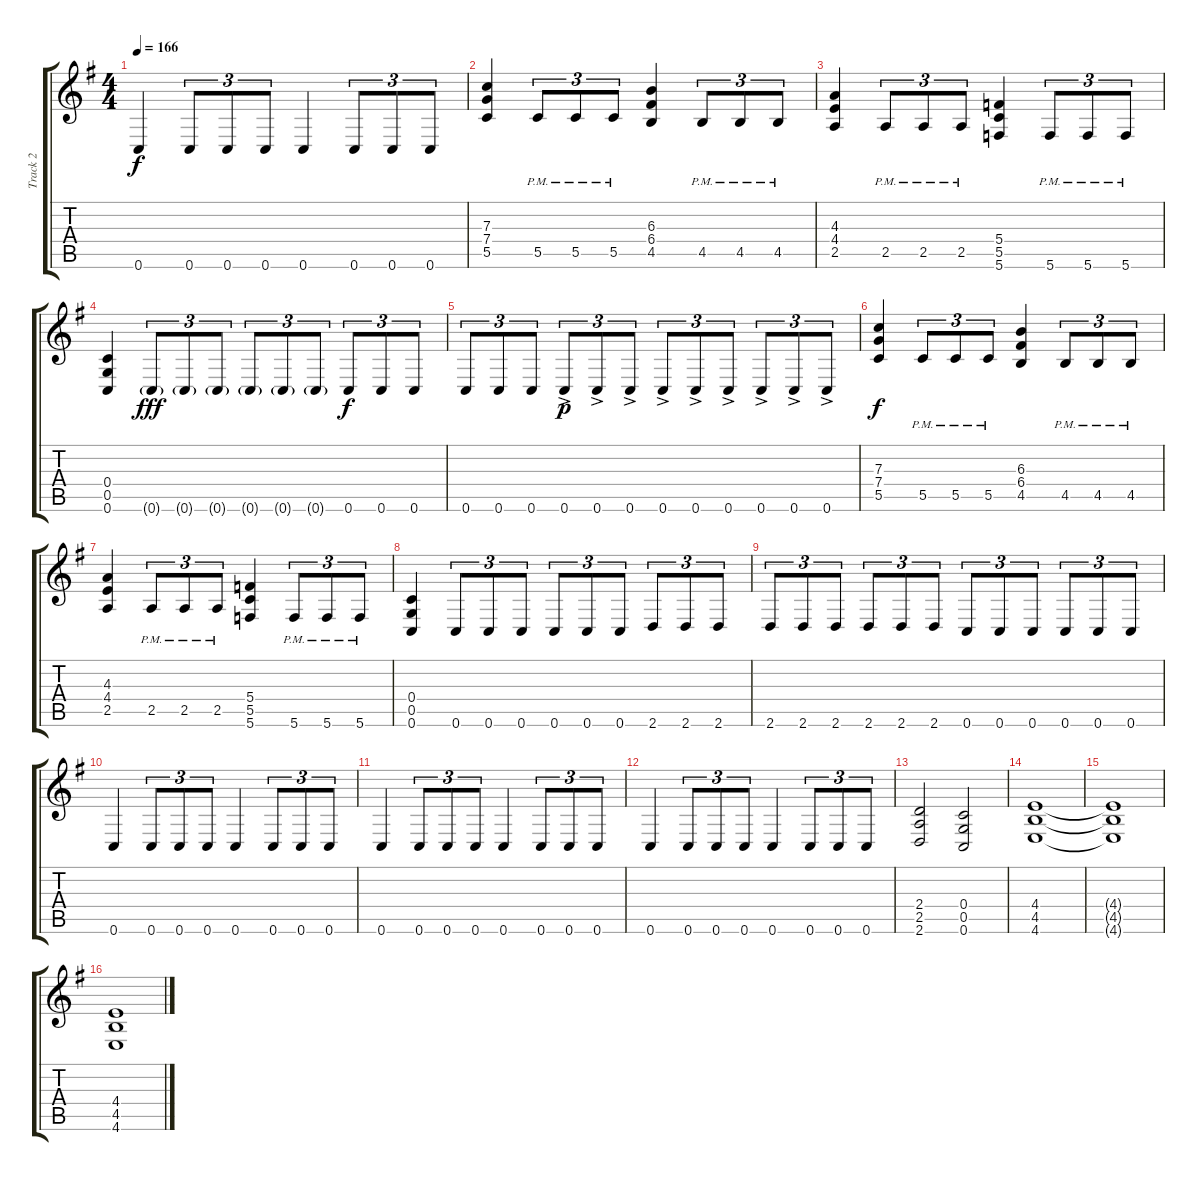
\track ("Track 2" "Track 2") {instrument distortionguitar}
\staff {score tabs}
\tuning (D4 A3 F3 C3 G2 C2) {hide}
\ts (4 4)
\tempo 166
\clef g2
\ks g
0.6.4{dy f} 0.6.8{tu (3 2)} 0.6.8{tu (3 2)} 0.6.8{tu (3 2)} 0.6.4 0.6.8{tu (3 2)} 0.6.8{tu (3 2)} 0.6.8{tu (3 2)} |
(7.3 7.4 5.5).4 5.5{pm}.8{tu (3 2)} 5.5{pm}.8{tu (3 2)} 5.5{pm}.8{tu (3 2)} (6.3 6.4 4.5).4 4.5{pm}.8{tu (3 2)} 4.5{pm}.8{tu (3 2)} 4.5{pm}.8{tu (3 2)} |
(4.3 4.4 2.5).4 2.5{pm}.8{tu (3 2)} 2.5{pm}.8{tu (3 2)} 2.5{pm}.8{tu (3 2)} (5.4 5.5 5.6).4 5.6{pm}.8{tu (3 2)} 5.6{pm}.8{tu (3 2)} 5.6{pm}.8{tu (3 2)} |
(0.4 0.5 0.6).4 0.6{g}.8{tu (3 2) dy fff} 0.6{g}.8{tu (3 2)} 0.6{g}.8{tu (3 2)} 0.6{g}.8{tu (3 2)} 0.6{g}.8{tu (3 2)} 0.6{g}.8{tu (3 2)} 0.6.8{tu (3 2) dy f} 0.6.8{tu (3 2)} 0.6.8{tu (3 2)} |
0.6.8{tu (3 2)} 0.6.8{tu (3 2)} 0.6.8{tu (3 2)} 0.6{ac}.8{tu (3 2) dy p} 0.6{ac}.8{tu (3 2)} 0.6{ac}.8{tu (3 2)} 0.6{ac}.8{tu (3 2)} 0.6{ac}.8{tu (3 2)} 0.6{ac}.8{tu (3 2)} 0.6{ac}.8{tu (3 2)} 0.6{ac}.8{tu (3 2)} 0.6{ac}.8{tu (3 2)} |
(7.3 7.4 5.5).4{dy f} 5.5{pm}.8{tu (3 2)} 5.5{pm}.8{tu (3 2)} 5.5{pm}.8{tu (3 2)} (6.3 6.4 4.5).4 4.5{pm}.8{tu (3 2)} 4.5{pm}.8{tu (3 2)} 4.5{pm}.8{tu (3 2)} |
(4.3 4.4 2.5).4 2.5{pm}.8{tu (3 2)} 2.5{pm}.8{tu (3 2)} 2.5{pm}.8{tu (3 2)} (5.4 5.5 5.6).4 5.6{pm}.8{tu (3 2)} 5.6{pm}.8{tu (3 2)} 5.6{pm}.8{tu (3 2)} |
(0.4 0.5 0.6).4 0.6.8{tu (3 2)} 0.6.8{tu (3 2)} 0.6.8{tu (3 2)} 0.6.8{tu (3 2)} 0.6.8{tu (3 2)} 0.6.8{tu (3 2)} 2.6.8{tu (3 2)} 2.6.8{tu (3 2)} 2.6.8{tu (3 2)} |
2.6.8{tu (3 2)} 2.6.8{tu (3 2)} 2.6.8{tu (3 2)} 2.6.8{tu (3 2)} 2.6.8{tu (3 2)} 2.6.8{tu (3 2)} 0.6.8{tu (3 2)} 0.6.8{tu (3 2)} 0.6.8{tu (3 2)} 0.6.8{tu (3 2)} 0.6.8{tu (3 2)} 0.6.8{tu (3 2)} |
0.6.4 0.6.8{tu (3 2)} 0.6.8{tu (3 2)} 0.6.8{tu (3 2)} 0.6.4 0.6.8{tu (3 2)} 0.6.8{tu (3 2)} 0.6.8{tu (3 2)} |
0.6.4 0.6.8{tu (3 2)} 0.6.8{tu (3 2)} 0.6.8{tu (3 2)} 0.6.4 0.6.8{tu (3 2)} 0.6.8{tu (3 2)} 0.6.8{tu (3 2)} |
0.6.4 0.6.8{tu (3 2)} 0.6.8{tu (3 2)} 0.6.8{tu (3 2)} 0.6.4 0.6.8{tu (3 2)} 0.6.8{tu (3 2)} 0.6.8{tu (3 2)} |
(2.4 2.5 2.6).2 (0.4 0.5 0.6).2 |
(4.4 4.5 4.6).1 |
(4.4{t} 4.5{t} 4.6{t}).1 |
(4.4 4.5 4.6).1
